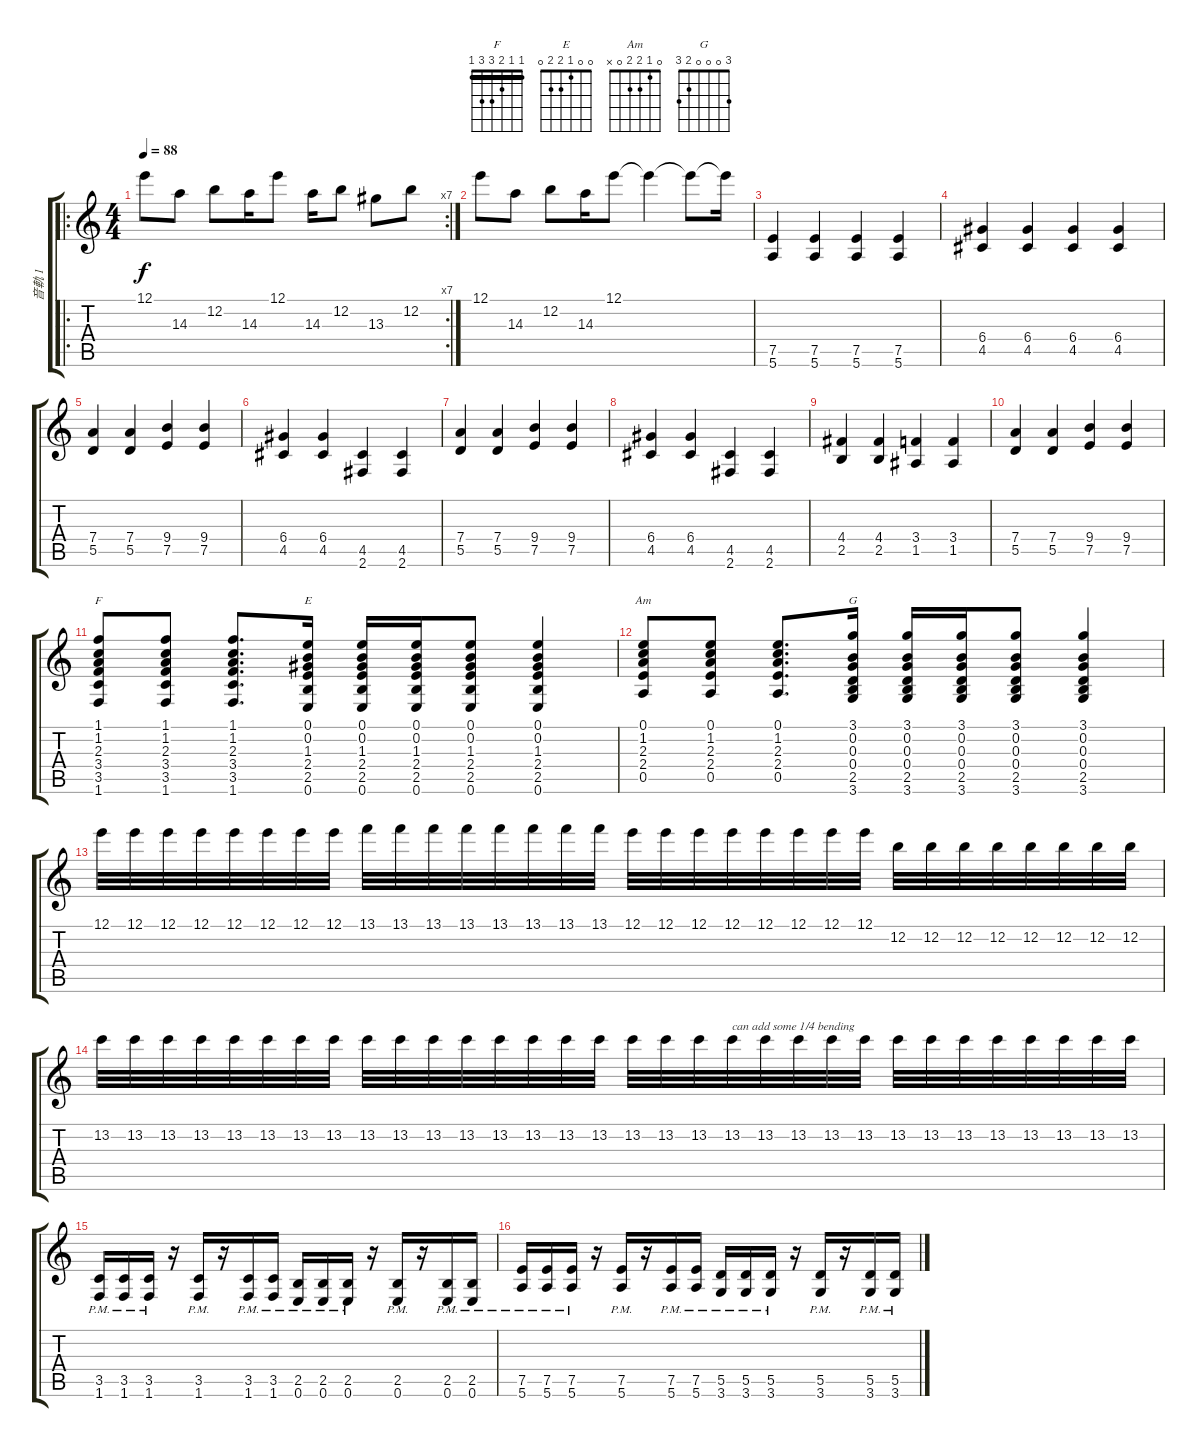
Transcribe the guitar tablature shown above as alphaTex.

\track ("音軌 1" "音軌 1") {instrument electricguitarjazz}
\staff {score tabs}
\tuning (E4 B3 G3 D3 A2 E2) {hide}
\chord ("F" 1 1 2 3 3 1) {barre 1}
\chord ("E" 0 0 1 2 2 0)
\chord ("Am" 0 1 2 2 0 x)
\chord ("G" 3 0 0 0 2 3)
\ro
\rc 7
\ts (4 4)
\tempo 88
\clef g2
\ks c
12.1.8{dy f} 14.3.8 12.2.8 14.3.16 12.1.8 14.3.16 12.2.8 13.3.8 12.2.8 |
12.1.8 14.3.8 12.2.8 14.3.16 12.1.8 12.1{t}.4 12.1{t}.8 12.1{t}.16 |
(7.5 5.6).4{instrument overdrivenguitar} (7.5 5.6).4 (7.5 5.6).4 (7.5 5.6).4 |
(6.4 4.5).4 (6.4 4.5).4 (6.4 4.5).4 (6.4 4.5).4 |
(7.4 5.5).4 (7.4 5.5).4 (9.4 7.5).4 (9.4 7.5).4 |
(6.4 4.5).4 (6.4 4.5).4 (4.5 2.6).4 (4.5 2.6).4 |
(7.4 5.5).4 (7.4 5.5).4 (9.4 7.5).4 (9.4 7.5).4 |
(6.4 4.5).4 (6.4 4.5).4 (4.5 2.6).4 (4.5 2.6).4 |
(4.4 2.5).4 (4.4 2.5).4 (3.4 1.5).4 (3.4 1.5).4 |
(7.4 5.5).4 (7.4 5.5).4 (9.4 7.5).4 (9.4 7.5).4 |
(1.1 1.2 2.3 3.4 3.5 1.6).8{ch "F" instrument electricguitarjazz} (1.1 1.2 2.3 3.4 3.5 1.6).8 (1.1 1.2 2.3 3.4 3.5 1.6).8{d} (0.1 0.2 1.3 2.4 2.5 0.6).16{ch "E"} (0.1 0.2 1.3 2.4 2.5 0.6).16 (0.1 0.2 1.3 2.4 2.5 0.6).16 (0.1 0.2 1.3 2.4 2.5 0.6).8 (0.1 0.2 1.3 2.4 2.5 0.6).4 |
(0.1 1.2 2.3 2.4 0.5).8{ch "Am"} (0.1 1.2 2.3 2.4 0.5).8 (0.1 1.2 2.3 2.4 0.5).8{d} (3.1 0.2 0.3 0.4 2.5 3.6).16{ch "G"} (3.1 0.2 0.3 0.4 2.5 3.6).16 (3.1 0.2 0.3 0.4 2.5 3.6).16 (3.1 0.2 0.3 0.4 2.5 3.6).8 (3.1 0.2 0.3 0.4 2.5 3.6).4 |
12.1.32{instrument overdrivenguitar} 12.1.32 12.1.32 12.1.32 12.1.32 12.1.32 12.1.32 12.1.32 13.1.32 13.1.32 13.1.32 13.1.32 13.1.32 13.1.32 13.1.32 13.1.32 12.1.32 12.1.32 12.1.32 12.1.32 12.1.32 12.1.32 12.1.32 12.1.32 12.2.32 12.2.32 12.2.32 12.2.32 12.2.32 12.2.32 12.2.32 12.2.32 |
13.2.32 13.2.32 13.2.32 13.2.32 13.2.32 13.2.32 13.2.32 13.2.32 13.2.32 13.2.32 13.2.32 13.2.32 13.2.32 13.2.32 13.2.32 13.2.32 13.2.32 13.2.32 13.2.32 13.2.32{txt "can add some 1/4 bending "} 13.2.32 13.2.32 13.2.32 13.2.32 13.2.32 13.2.32 13.2.32 13.2.32 13.2.32 13.2.32 13.2.32 13.2.32 |
(3.5{pm} 1.6{pm}).16 (3.5{pm} 1.6{pm}).16 (3.5{pm} 1.6{pm}).16 r.16 (3.5{pm} 1.6{pm}).16 r.16 (3.5{pm} 1.6{pm}).16 (3.5{pm} 1.6{pm}).16 (2.5{pm} 0.6{pm}).16 (2.5{pm} 0.6{pm}).16 (2.5{pm} 0.6{pm}).16 r.16 (2.5{pm} 0.6{pm}).16 r.16 (2.5{pm} 0.6{pm}).16 (2.5{pm} 0.6{pm}).16 |
(7.5{pm} 5.6{pm}).16 (7.5{pm} 5.6{pm}).16 (7.5{pm} 5.6{pm}).16 r.16 (7.5{pm} 5.6{pm}).16 r.16 (7.5{pm} 5.6{pm}).16 (7.5{pm} 5.6{pm}).16 (5.5{pm} 3.6{pm}).16 (5.5{pm} 3.6{pm}).16 (5.5{pm} 3.6{pm}).16 r.16 (5.5{pm} 3.6{pm}).16 r.16 (5.5{pm} 3.6{pm}).16 (5.5{pm} 3.6{pm}).16
